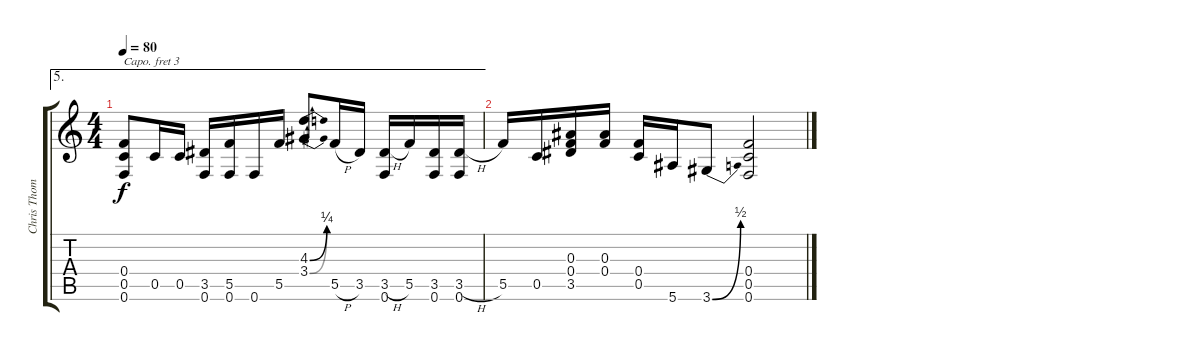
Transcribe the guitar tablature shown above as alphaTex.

\track ("Chris Thomas King" "Chris Thom") {instrument acousticguitarsteel}
\staff {score tabs}
\capo 3
\tuning (D4 A3 G3 D3 A2 D2) {hide}
\ae 5
\ts (4 4)
\tempo 80
\clef g2
\ks c
(0.4 0.5 0.6).8{dy f} 0.5.16 0.5.16 (3.5 0.6).16 (5.5 0.6).16 0.6.16 5.5.16 (4.3{be (bend 0 0 60 1)} 3.4{be (bend 0 0 60 1)}).8 5.5{h}.16 3.5.16 (3.5{h} 0.6).16 5.5.16 (3.5 0.6).16 (3.5{h} 0.6).16 |
5.5.16 0.5.16 (0.3 0.4 3.5).16 (0.3 0.4).16 (0.4 0.5).16 5.6.16 3.6{be (bend 0 0 60 2)}.8 (0.4 0.5 0.6).2
